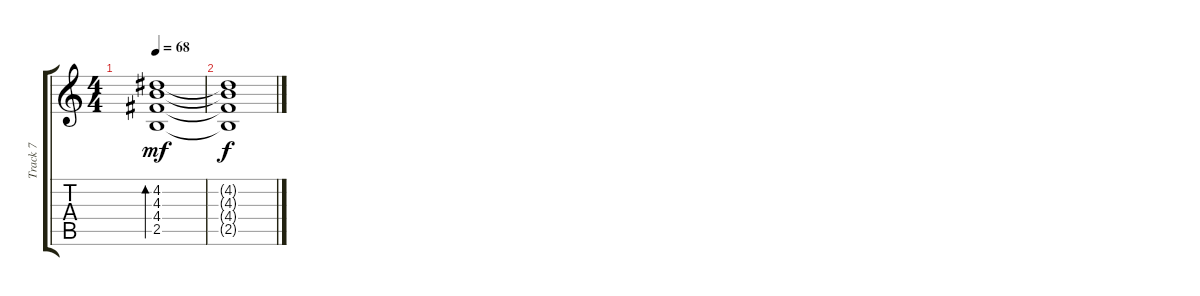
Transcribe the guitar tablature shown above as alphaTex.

\track ("Track 7" "Track 7") {instrument electricguitarclean}
\staff {score tabs}
\tuning (E4 B3 G3 D3 A2 E2) {hide}
\ts (4 4)
\tempo 68
\clef g2
\ks c
(4.2 4.3 4.4 2.5).1{bd 120 dy mf} |
(4.2{t} 4.3{t} 4.4{t} 2.5{t}).1{dy f}
